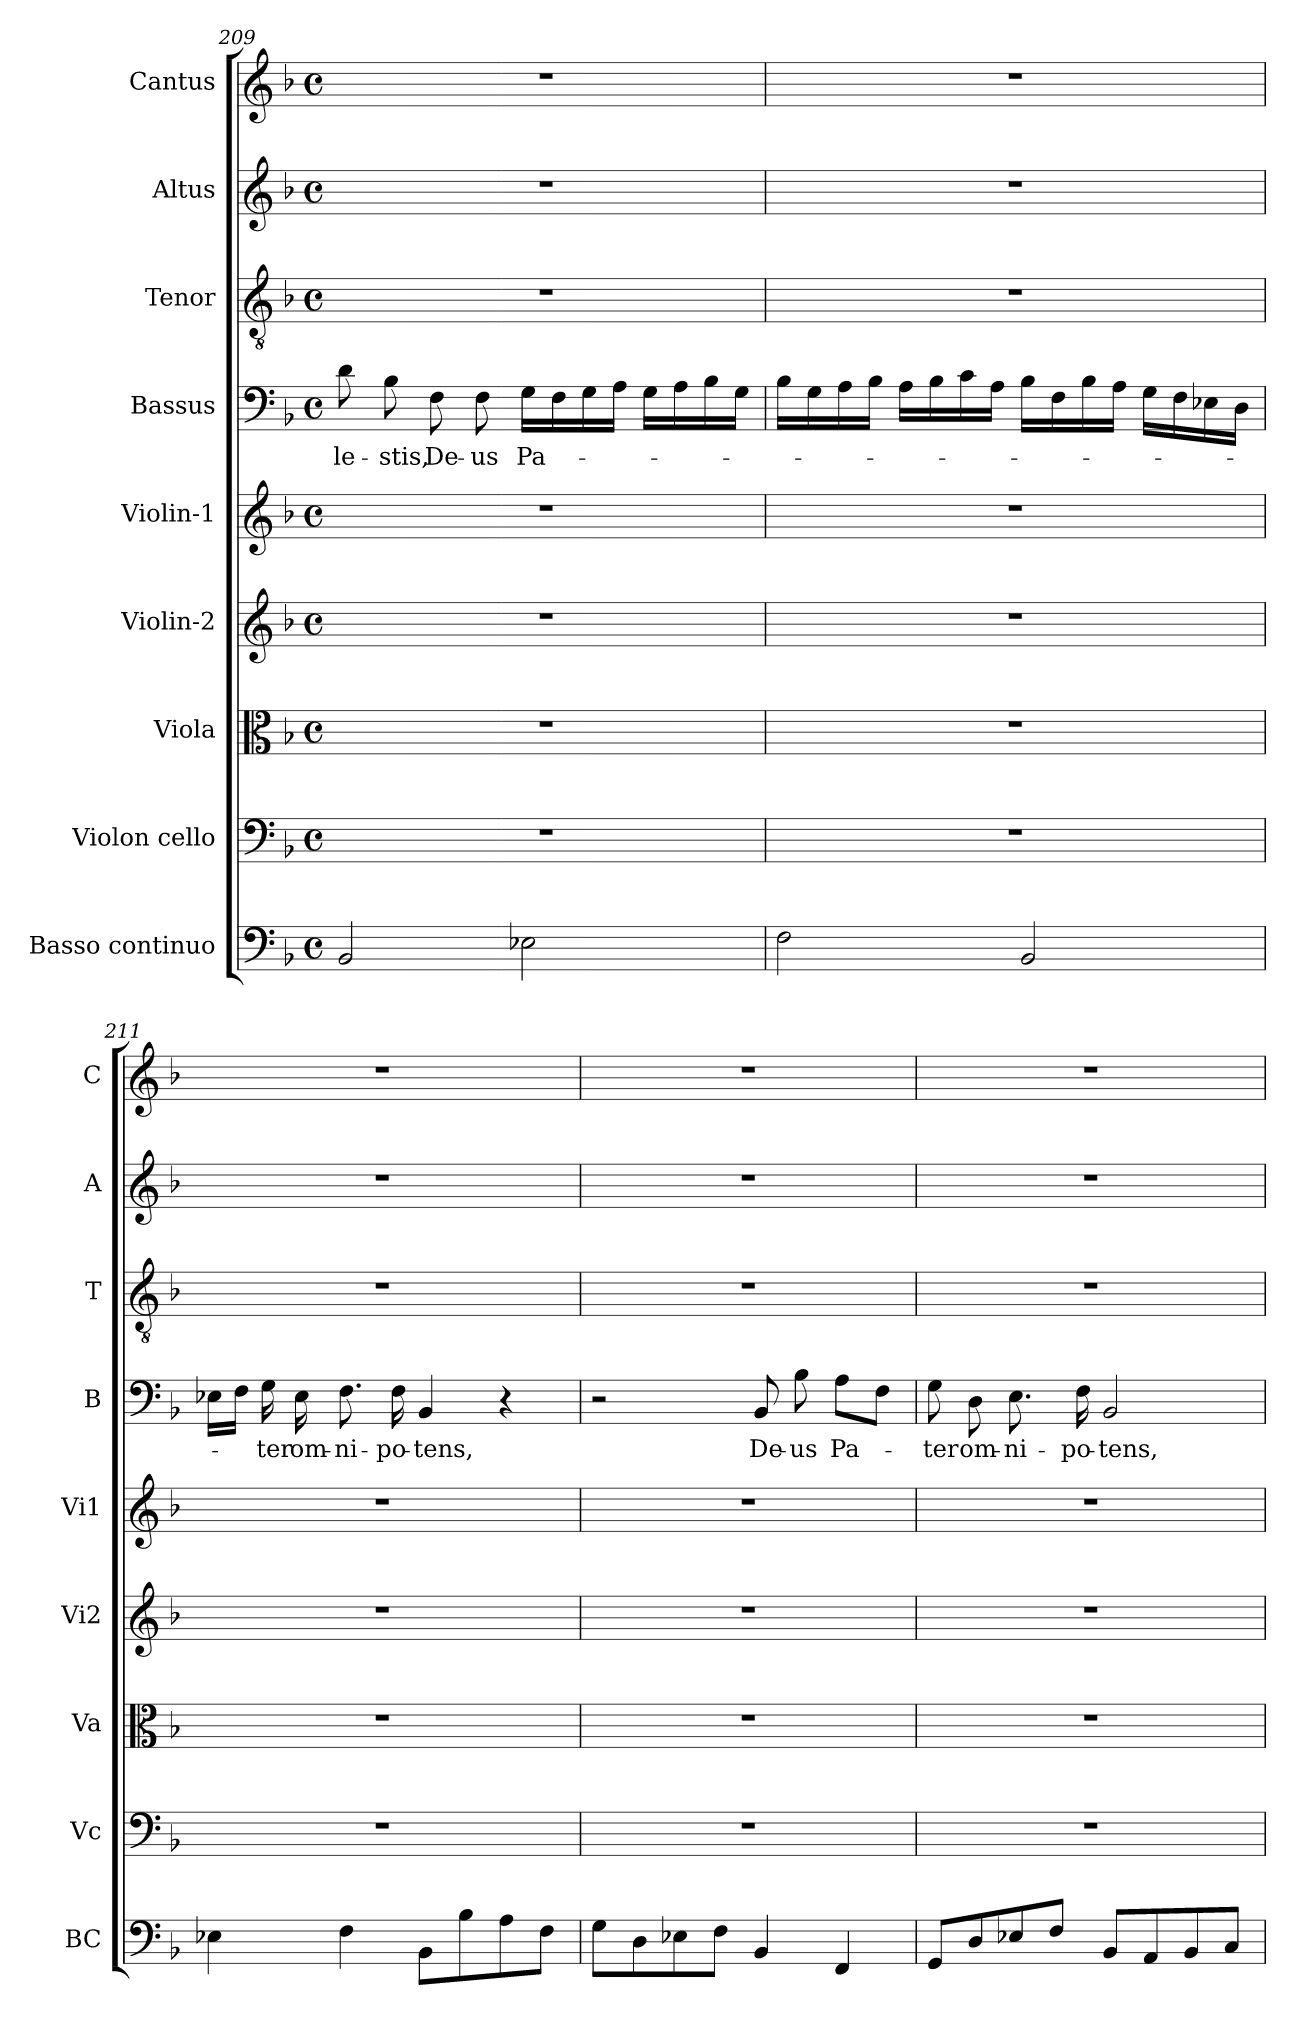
**kern	**kern	**kern	**kern	**kern	**kern	**text	**kern	**kern	**kern
*part9	*part8	*part7	*part6	*part5	*part4	*part4	*part3	*part2	*part1
*staff9	*staff8	*staff7	*staff6	*staff5	*staff4	*staff4	*staff3	*staff2	*staff1
*I"Basso continuo	*I"Violon cello	*I"Viola	*I"Violin-2	*I"Violin-1	*I"Bassus	*	*I"Tenor	*I"Altus	*I"Cantus
*I'BC	*I'Vc	*I'Va	*I'Vi2	*I'Vi1	*I'B	*	*I'T	*I'A	*I'C
*clefF4	*clefF4	*clefC3	*clefG2	*clefG2	*clefF4	*	*clefGv2	*clefG2	*clefG2
*k[b-]	*k[b-]	*k[b-]	*k[b-]	*k[b-]	*k[b-]	*	*k[b-]	*k[b-]	*k[b-]
*F:	*F:	*F:	*F:	*F:	*F:	*	*F:	*F:	*F:
*M4/4	*M4/4	*M4/4	*M4/4	*M4/4	*M4/4	*	*M4/4	*M4/4	*M4/4
*met(c)	*met(c)	*met(c)	*met(c)	*met(c)	*met(c)	*	*met(c)	*met(c)	*met(c)
=209	=209	=209	=209	=209	=209	=209	=209	=209	=209
!	!	!	!	!	!	!LO:LY:b	!	!	!
2BB-/	1r	1r	1r	1r	8d\	-le-	1r	1r	1r
!	!	!	!	!	!	!LO:LY:b	!	!	!
.	.	.	.	.	8B-\	-stis,	.	.	.
!	!	!	!	!	!	!LO:LY:b	!	!	!
.	.	.	.	.	8F\	De-	.	.	.
!	!	!	!	!	!	!LO:LY:b	!	!	!
.	.	.	.	.	8F\	-us	.	.	.
!	!	!	!	!	!	!LO:LY:b	!	!	!
2E-X\	.	.	.	.	16G\LL	Pa-	.	.	.
.	.	.	.	.	16F\	.	.	.	.
.	.	.	.	.	16G\	.	.	.	.
.	.	.	.	.	16A\JJ	.	.	.	.
.	.	.	.	.	16G\LL	.	.	.	.
.	.	.	.	.	16A\	.	.	.	.
.	.	.	.	.	16B-\	.	.	.	.
.	.	.	.	.	16G\JJ	.	.	.	.
!!LO:LB:g=z
=210	=210	=210	=210	=210	=210	=210	=210	=210	=210
2F\	1r	1r	1r	1r	16B-\LL	.	1r	1r	1r
.	.	.	.	.	16G\	.	.	.	.
.	.	.	.	.	16A\	.	.	.	.
.	.	.	.	.	16B-\JJ	.	.	.	.
.	.	.	.	.	16A\LL	.	.	.	.
.	.	.	.	.	16B-\	.	.	.	.
.	.	.	.	.	16c\	.	.	.	.
.	.	.	.	.	16A\JJ	.	.	.	.
2BB-/	.	.	.	.	16B-\LL	.	.	.	.
.	.	.	.	.	16F\	.	.	.	.
.	.	.	.	.	16B-\	.	.	.	.
.	.	.	.	.	16A\JJ	.	.	.	.
.	.	.	.	.	16G\LL	.	.	.	.
.	.	.	.	.	16F\	.	.	.	.
.	.	.	.	.	16E-X\	.	.	.	.
.	.	.	.	.	16D\JJ	.	.	.	.
=211	=211	=211	=211	=211	=211	=211	=211	=211	=211
4E-X\	1r	1r	1r	1r	16E-X\LL	.	1r	1r	1r
.	.	.	.	.	16F\JJ	.	.	.	.
!	!	!	!	!	!	!LO:LY:b	!	!	!
.	.	.	.	.	16G\	-ter	.	.	.
!	!	!	!	!	!	!LO:LY:b	!	!	!
.	.	.	.	.	16E-\	om-	.	.	.
!	!	!	!	!	!	!LO:LY:b	!	!	!
4F\	.	.	.	.	8.F\	-ni-	.	.	.
!	!	!	!	!	!	!LO:LY:b	!	!	!
.	.	.	.	.	16F\	-po-	.	.	.
!	!	!	!	!	!	!LO:LY:b	!	!	!
8BB-\L	.	.	.	.	4BB-/	-tens,	.	.	.
8B-\	.	.	.	.	.	.	.	.	.
8A\	.	.	.	.	4r	.	.	.	.
8F\J	.	.	.	.	.	.	.	.	.
=212	=212	=212	=212	=212	=212	=212	=212	=212	=212
8G\L	1r	1r	1r	1r	2r	.	1r	1r	1r
8D\	.	.	.	.	.	.	.	.	.
8E-X\	.	.	.	.	.	.	.	.	.
8F\J	.	.	.	.	.	.	.	.	.
!	!	!	!	!	!	!LO:LY:b	!	!	!
4BB-/	.	.	.	.	8BB-/	De-	.	.	.
!	!	!	!	!	!	!LO:LY:b	!	!	!
.	.	.	.	.	8B-\	-us	.	.	.
!	!	!	!	!	!	!LO:LY:b	!	!	!
4FF/	.	.	.	.	8A\L	Pa-	.	.	.
.	.	.	.	.	8F\J	.	.	.	.
=213	=213	=213	=213	=213	=213	=213	=213	=213	=213
!	!	!	!	!	!	!LO:LY:b	!	!	!
8GG/L	1r	1r	1r	1r	8G\	-ter	1r	1r	1r
!	!	!	!	!	!	!LO:LY:b	!	!	!
8D/	.	.	.	.	8D\	om-	.	.	.
!	!	!	!	!	!	!LO:LY:b	!	!	!
8E-X/	.	.	.	.	8.E\	-ni-	.	.	.
8F/J	.	.	.	.	.	.	.	.	.
!	!	!	!	!	!	!LO:LY:b	!	!	!
.	.	.	.	.	16F\	-po-	.	.	.
!	!	!	!	!	!	!LO:LY:b	!	!	!
8BB-/L	.	.	.	.	2BB-/	-tens,	.	.	.
8AA/	.	.	.	.	.	.	.	.	.
8BB-/	.	.	.	.	.	.	.	.	.
8C/J	.	.	.	.	.	.	.	.	.
=	=	=	=	=	=	=	=	=	=
*-	*-	*-	*-	*-	*-	*-	*-	*-	*-
